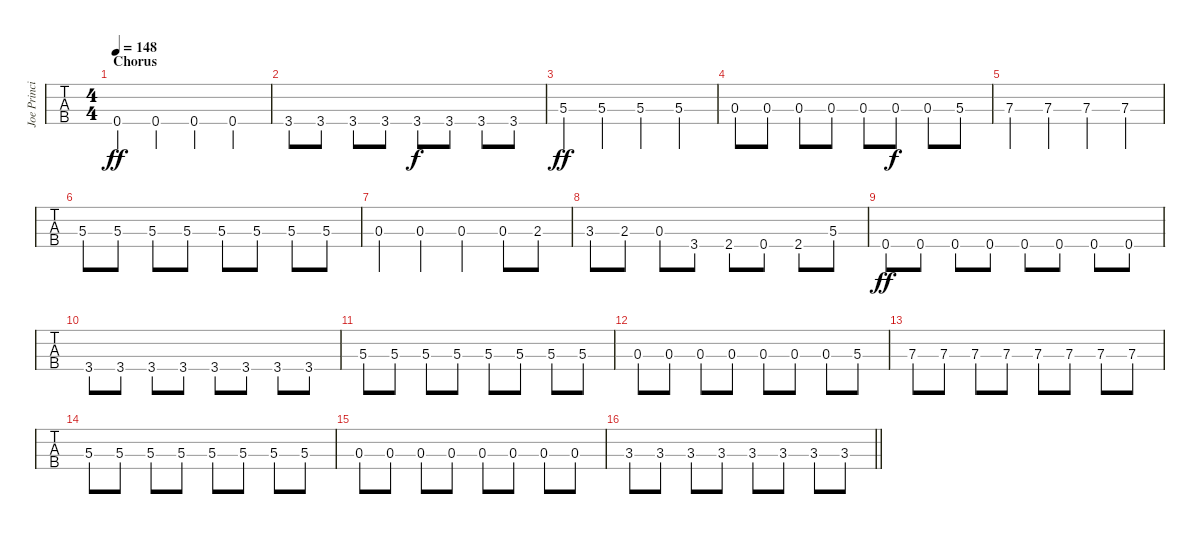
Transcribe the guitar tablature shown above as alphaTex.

\track ("Joe Principe - Bass" "Joe Princi") {instrument electricbassfinger}
\staff {tabs}
\tuning (Gb2 Db2 Ab1 Eb1) {hide}
\ts (4 4)
\section ("" "Chorus")
\tempo 148
\clef f4
\ks db
0.4.4{dy ff} 0.4.4 0.4.4 0.4.4 |
3.4.8 3.4.8 3.4.8 3.4.8 3.4.8{dy f} 3.4.8 3.4.8 3.4.8 |
5.3.4{dy ff} 5.3.4 5.3.4 5.3.4 |
0.3.8 0.3.8 0.3.8 0.3.8 0.3.8 0.3.8{dy f} 0.3.8 5.3.8 |
7.3.4 7.3.4 7.3.4 7.3.4 |
5.3.8 5.3.8 5.3.8 5.3.8 5.3.8 5.3.8 5.3.8 5.3.8 |
0.3.4 0.3.4 0.3.4 0.3.8 2.3.8 |
3.3.8 2.3.8 0.3.8 3.4.8 2.4.8 0.4.8 2.4.8 5.3.8 |
0.4.8{dy ff} 0.4.8 0.4.8 0.4.8 0.4.8 0.4.8 0.4.8 0.4.8 |
3.4.8 3.4.8 3.4.8 3.4.8 3.4.8 3.4.8 3.4.8 3.4.8 |
5.3.8 5.3.8 5.3.8 5.3.8 5.3.8 5.3.8 5.3.8 5.3.8 |
0.3.8 0.3.8 0.3.8 0.3.8 0.3.8 0.3.8 0.3.8 5.3.8 |
7.3.8 7.3.8 7.3.8 7.3.8 7.3.8 7.3.8 7.3.8 7.3.8 |
5.3.8 5.3.8 5.3.8 5.3.8 5.3.8 5.3.8 5.3.8 5.3.8 |
0.3.8 0.3.8 0.3.8 0.3.8 0.3.8 0.3.8 0.3.8 0.3.8 |
\barLineRight lightlight
3.3.8 3.3.8 3.3.8 3.3.8 3.3.8 3.3.8 3.3.8 3.3.8
